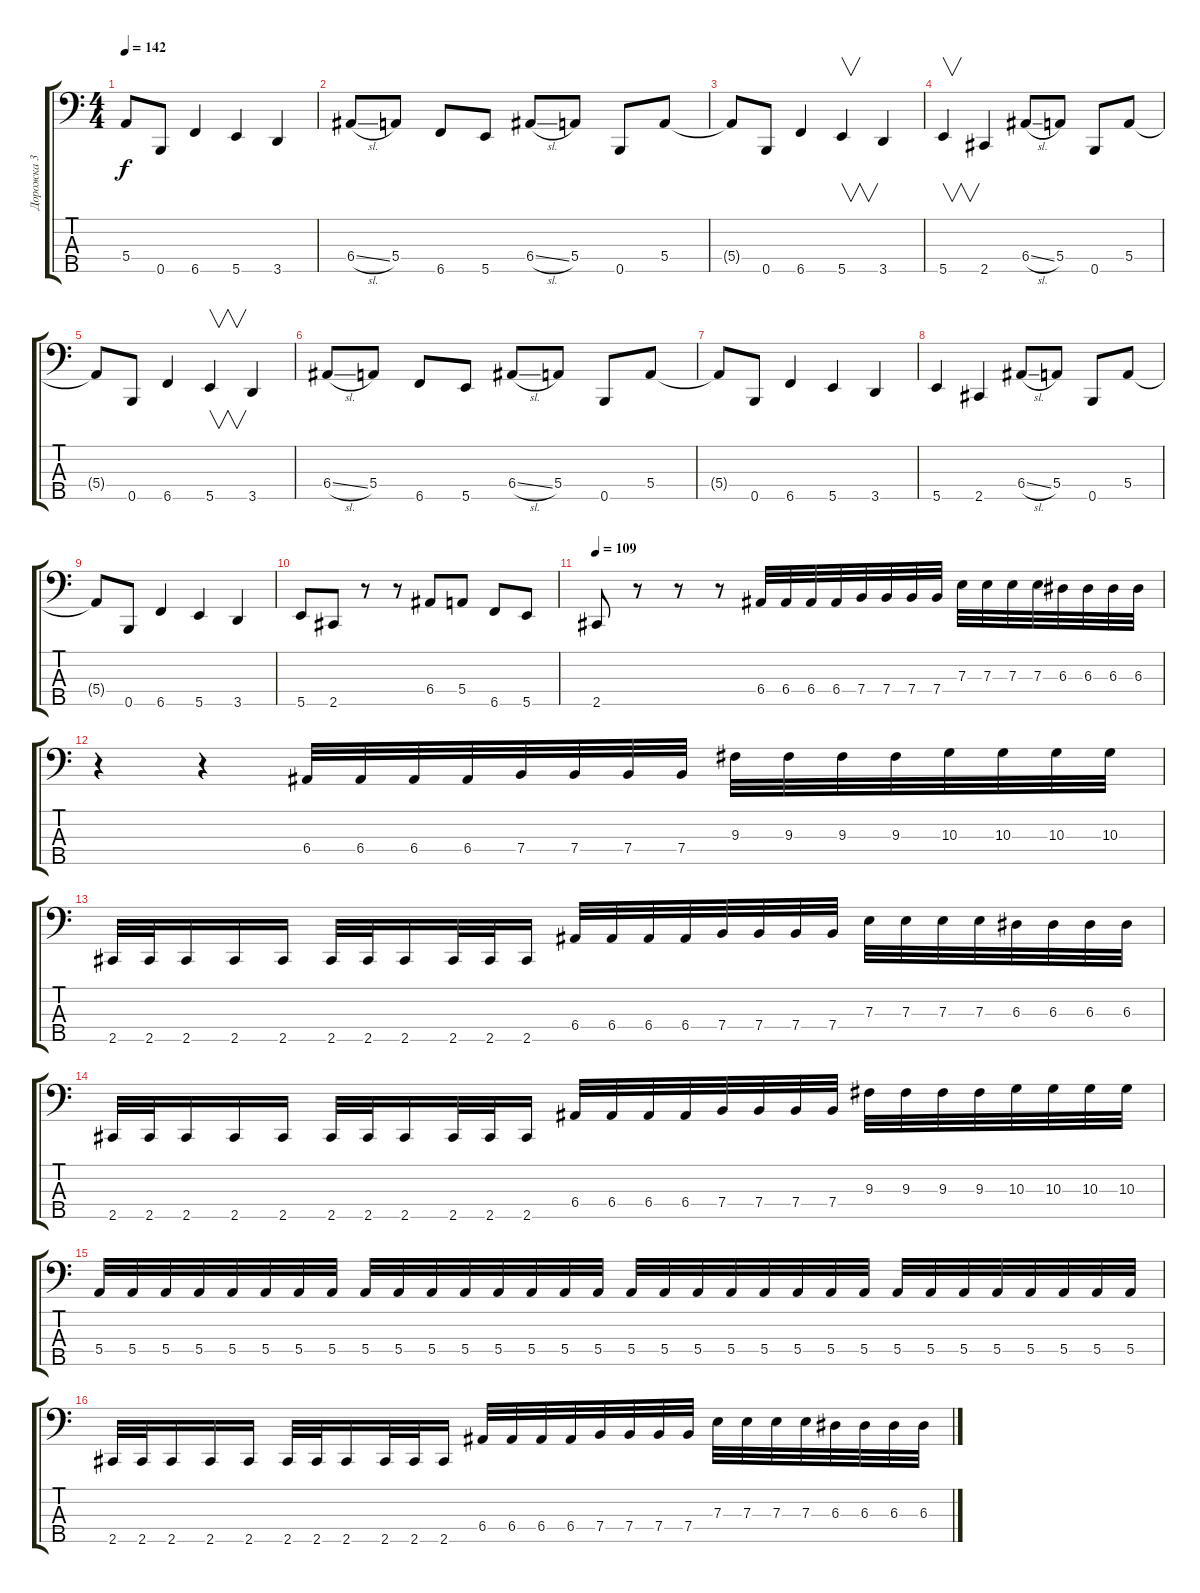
\track ("Дорожка 3" "Дорожка 3") {instrument electricbasspick}
\staff {score tabs}
\tuning (G2 D2 A1 E1 B0) {hide}
\ts (4 4)
\tempo 142
\clef f4
\ks c
5.4{t}.8{dy f} 0.5.8 6.5.4 5.5.4 3.5.4 |
6.4{sl}.8 5.4.8 6.5.8 5.5.8 6.4{sl}.8 5.4.8 0.5.8 5.4.8 |
5.4{t}.8 0.5.8 6.5.4 5.5.4{v} 3.5.4 |
5.5.4{v} 2.5.4 6.4{sl}.8 5.4.8 0.5.8 5.4.8 |
5.4{t}.8 0.5.8 6.5.4 5.5.4{v} 3.5.4 |
6.4{sl}.8 5.4.8 6.5.8 5.5.8 6.4{sl}.8 5.4.8 0.5.8 5.4.8 |
5.4{t}.8 0.5.8 6.5.4 5.5.4 3.5.4 |
5.5.4 2.5.4 6.4{sl}.8 5.4.8 0.5.8 5.4.8 |
5.4{t}.8 0.5.8 6.5.4 5.5.4 3.5.4 |
5.5.8 2.5.8 r.8 r.8 6.4.8 5.4.8 6.5.8 5.5.8 |
\tempo 109
2.5.8 r.8 r.8 r.8 6.4.32 6.4.32 6.4.32 6.4.32 7.4.32 7.4.32 7.4.32 7.4.32 7.3.32 7.3.32 7.3.32 7.3.32 6.3.32 6.3.32 6.3.32 6.3.32 |
r.4 r.4 6.4.32 6.4.32 6.4.32 6.4.32 7.4.32 7.4.32 7.4.32 7.4.32 9.3.32 9.3.32 9.3.32 9.3.32 10.3.32 10.3.32 10.3.32 10.3.32 |
2.5.32 2.5.32 2.5.16 2.5.16 2.5.16 2.5.32 2.5.32 2.5.16 2.5.32 2.5.32 2.5.16 6.4.32 6.4.32 6.4.32 6.4.32 7.4.32 7.4.32 7.4.32 7.4.32 7.3.32 7.3.32 7.3.32 7.3.32 6.3.32 6.3.32 6.3.32 6.3.32 |
2.5.32 2.5.32 2.5.16 2.5.16 2.5.16 2.5.32 2.5.32 2.5.16 2.5.32 2.5.32 2.5.16 6.4.32 6.4.32 6.4.32 6.4.32 7.4.32 7.4.32 7.4.32 7.4.32 9.3.32 9.3.32 9.3.32 9.3.32 10.3.32 10.3.32 10.3.32 10.3.32 |
5.4.32 5.4.32 5.4.32 5.4.32 5.4.32 5.4.32 5.4.32 5.4.32 5.4.32 5.4.32 5.4.32 5.4.32 5.4.32 5.4.32 5.4.32 5.4.32 5.4.32 5.4.32 5.4.32 5.4.32 5.4.32 5.4.32 5.4.32 5.4.32 5.4.32 5.4.32 5.4.32 5.4.32 5.4.32 5.4.32 5.4.32 5.4.32 |
2.5.32 2.5.32 2.5.16 2.5.16 2.5.16 2.5.32 2.5.32 2.5.16 2.5.32 2.5.32 2.5.16 6.4.32 6.4.32 6.4.32 6.4.32 7.4.32 7.4.32 7.4.32 7.4.32 7.3.32 7.3.32 7.3.32 7.3.32 6.3.32 6.3.32 6.3.32 6.3.32
